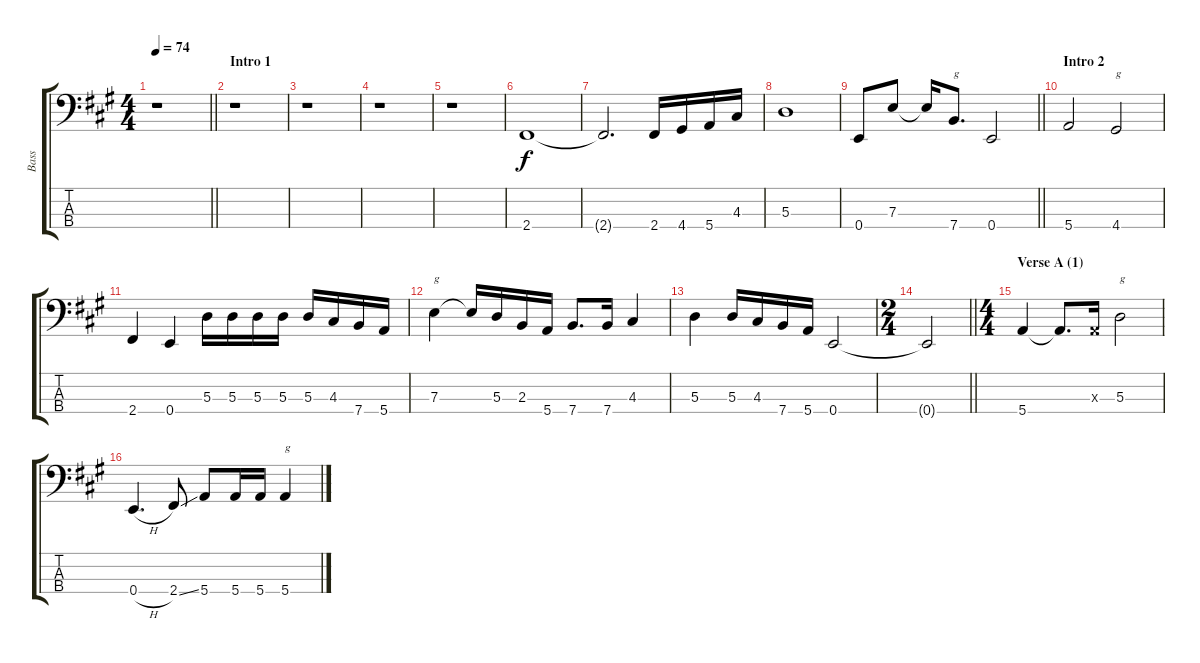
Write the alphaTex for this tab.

\track ("Bass" "Bass") {instrument electricbassfinger}
\staff {score tabs}
\tuning (G2 D2 A1 E1) {hide}
\ts (4 4)
\tempo 74
\clef f4
\barLineRight lightlight
\ks f#minor
r.1{dy f instrument electricbassfinger} |
\section ("" "Intro 1")
r.1 |
r.1 |
r.1 |
r.1 |
2.4.1 |
2.4{t}.2{d} 2.4.16 4.4.16 5.4.16 4.3.16 |
5.3.1 |
\barLineRight lightlight
0.4.8 7.3.8 7.3{t}.16 7.4.8{d txt "g"} 0.4.2 |
\section ("" "Intro 2")
5.4.2 4.4.2{txt "g"} |
2.4.4 0.4.4 5.3.16 5.3.16 5.3.16 5.3.16 5.3.16 4.3.16 7.4.16 5.4.16 |
7.3.4{txt "g"} 7.3{t}.16 5.3.16 2.3.16 5.4.16 7.4.8{d} 7.4.16 4.3.4 |
5.3.4 5.3.16 4.3.16 7.4.16 5.4.16 0.4.2 |
\ts (2 4)
\barLineRight lightlight
0.4{t}.2 |
\ts (4 4)
\section ("" "Verse A (1)")
5.4.4 5.4{t}.8{d} 0.3{x}.16 5.3.2{txt "g"} |
0.4{h}.4{d} 2.4{ss}.8 5.4.8 5.4.16 5.4.16 5.4.4{txt "g"}
